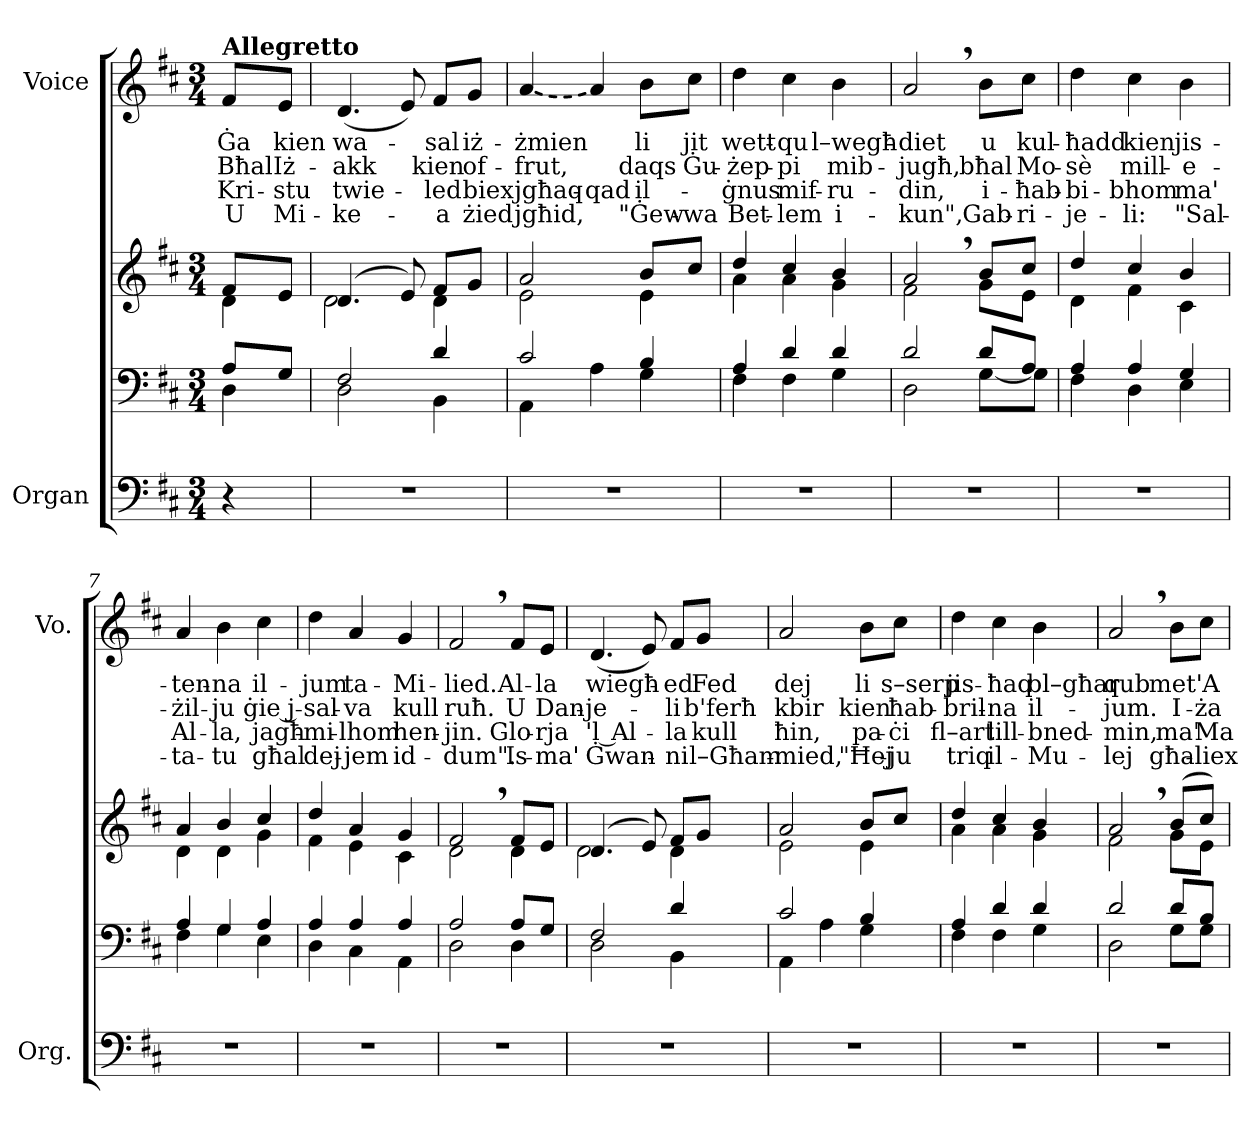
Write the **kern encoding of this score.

**kern	**kern	**kern	**kern	**text	**text	**text	**text
*part2	*part2	*part2	*part1	*part1	*part1	*part1	*part1
*staff4	*staff3	*staff2	*staff1	*staff1	*staff1	*staff1	*staff1
*I"Organ	*	*	*I"Voice	*	*	*	*
*I'Org.	*	*	*I'Vo.	*	*	*	*
*stria5	*	*	*	*	*	*	*
*clefF4	*clefF4	*clefG2	*clefG2	*	*	*	*
*k[f#c#]	*k[f#c#]	*k[f#c#]	*k[f#c#]	*	*	*	*
*M3/4	*M3/4	*M3/4	*M3/4	*	*	*	*
=1	=1	=1	=1	=1	=1	=1	=1
*	*^	*^	*	*	*	*	*
!	!	!	!	!	!LO:TX:a:B:t=Allegretto	!	!	!	!
4r	8A/L	4D\	8f#/L	4d\	8f#/L	Ġa	Bħal	Kri-	U
.	8G/J	.	8e/J	.	8e/J	kien	Iż-	-stu	Mi-
=2	=2	=2	=2	=2	=2	=2	=2	=2	=2
2.r	2F#/	2D\	(4.d/	2d\	(4.d/	wa-	-akk	twie-	-ke-
.	.	.	8e/)	.	8e/)	.	.	.	.
.	4d/	4BB\	8f#/L	4d\	8f#/L	-sal	kien	-led	-a
.	.	.	8g/J	.	8g/J	iż-	of-	biex	żied
=3	=3	=3	=3	=3	=3	=3	=3	=3	=3
!	!	!	!	!	!LO:T:dash	!	!	!	!
2.r	2c#/	4AA\	2a/	2e\	[4a/	-żmien	-frut,	jgħaq-	jgħid,
.	.	4A\	.	.	4a/]	.	.	-qad	.
.	4B/	4G\	8b/L	4e\	8b\L	li	daqs	il-	"Ġew-
.	.	.	8cc#/J	.	8cc#\J	jit	Ġu-	.	-wa
=4	=4	=4	=4	=4	=4	=4	=4	=4	=4
2.r	4A/	4F#\	4dd/	4a\	4dd\	wett-	-żep-	-ġnus	Bet-
.	4d/	4F#\	4cc#/	4a\	4cc#\	-qu	-pi	mif-	-lem
.	4d/	4G\	4b/	4g\	4b\	l–wegħ-	mib-	-ru-	i-
=5	=5	=5	=5	=5	=5	=5	=5	=5	=5
2.r	2d/	2D\	2a,/	2f#\	2a,/	-diet	-jugħ,	-din,	-kun",
.	8d/L	[8G\L	8b/L	8g\L	8b\L	u	bħal	i-	Gab-
.	8A/J	8G\J]	8cc#/J	8e\J	8cc#\J	kul-	Mo-	-ħab-	-ri-
=6	=6	=6	=6	=6	=6	=6	=6	=6	=6
2.r	4A/	4F#\	4dd/	4d\	4dd\	-ħadd	-sè	-bi-	-je-
.	4A/	4D\	4cc#/	4f#\	4cc#\	kien	mill-	-bhom	-li:
.	4G/	4E\	4b/	4c#\	4b\	jis-	-e-	ma'	"Sal-
!!LO:LB:g=z
=7	=7	=7	=7	=7	=7	=7	=7	=7	=7
2.r	4A/	4F#\	4a/	4d\	4a/	-ten-	-żil-	Al-	-ta-
.	4G/	4G\	4b/	4d\	4b\	-na	-ju	-la,	-tu
.	4A/	4E\	4cc#/	4g\	4cc#\	il-	ġie j-	jagħ-	għal
=8	=8	=8	=8	=8	=8	=8	=8	=8	=8
2.r	4A/	4D\	4dd/	4f#\	4dd\	-jum	-sal-	-mi-	dej-
.	4A/	4C#\	4a/	4e\	4a/	ta-	-va	-lhom	-jem
.	4A/	4AA\	4g/	4c#\	4g/	-Mi-	kull	hen-	id-
=9	=9	=9	=9	=9	=9	=9	=9	=9	=9
2.r	2A/	2D\	2f#,/	2d\	2f#,/	-lied.	ruħ.	-jin.	-dum".
.	8A/L	4D\	8f#/L	4d\	8f#/L	Al-	U	Glo-	Is-
.	8G/J	.	8e/J	.	8e/J	-la	Dan-	-rja	-ma'
=10	=10	=10	=10	=10	=10	=10	=10	=10	=10
2.r	2F#/	2D\	(4.d/	2d\	(4.d/	wiegħ-	-je-	'l Al-	Ġwan-
.	.	.	8e/)	.	8e/)	.	.	.	.
.	4d/	4BB\	8f#/L	4d\	8f#/L	-ed	-li	-la	-ni
.	.	.	8g/J	.	8g/J	Fed	b'ferħ	kull	l–Għam-
=11	=11	=11	=11	=11	=11	=11	=11	=11	=11
2.r	2c#/	4AA\	2a/	2e\	2a/	dej	kbir	ħin,	-mied,
.	.	4A\	.	.	.	.	.	.	.
.	4B/	4G\	8b/L	4e\	8b\L	li	kien	pa-	"Ħej-
.	.	.	8cc#/J	.	8cc#\J	s–serp	ħab-	-ċi	-ju
=12	=12	=12	=12	=12	=12	=12	=12	=12	=12
2.r	4A/	4F#\	4dd/	4a\	4dd\	jis-	-bril-	fl–art	triq
.	4d/	4F#\	4cc#/	4a\	4cc#\	-ħaq	-na	lill-	il-
.	4d/	4G\	4b/	4g\	4b\	bl–għar	il-	-bned-	-Mu-
!!LO:LB:g=z
=13	=13	=13	=13	=13	=13	=13	=13	=13	=13
2.r	2d/	2D\	2a,/	2f#\	2a,/	qub	-jum.	-min,	-lej
.	8d/L	8G\L	(8b/L	8g\L	8b\L	met'	I-	ma'	għa-
.	8B/J	8G\J	8cc#/J)	8e\J	8cc#\J	A-	-ża-	Ma-	-liex
*	*v	*v	*	*	*	*	*	*	*
*	*	*v	*v	*	*	*	*	*
=	=	=	=	=	=	=	=
*-	*-	*-	*-	*-	*-	*-	*-
